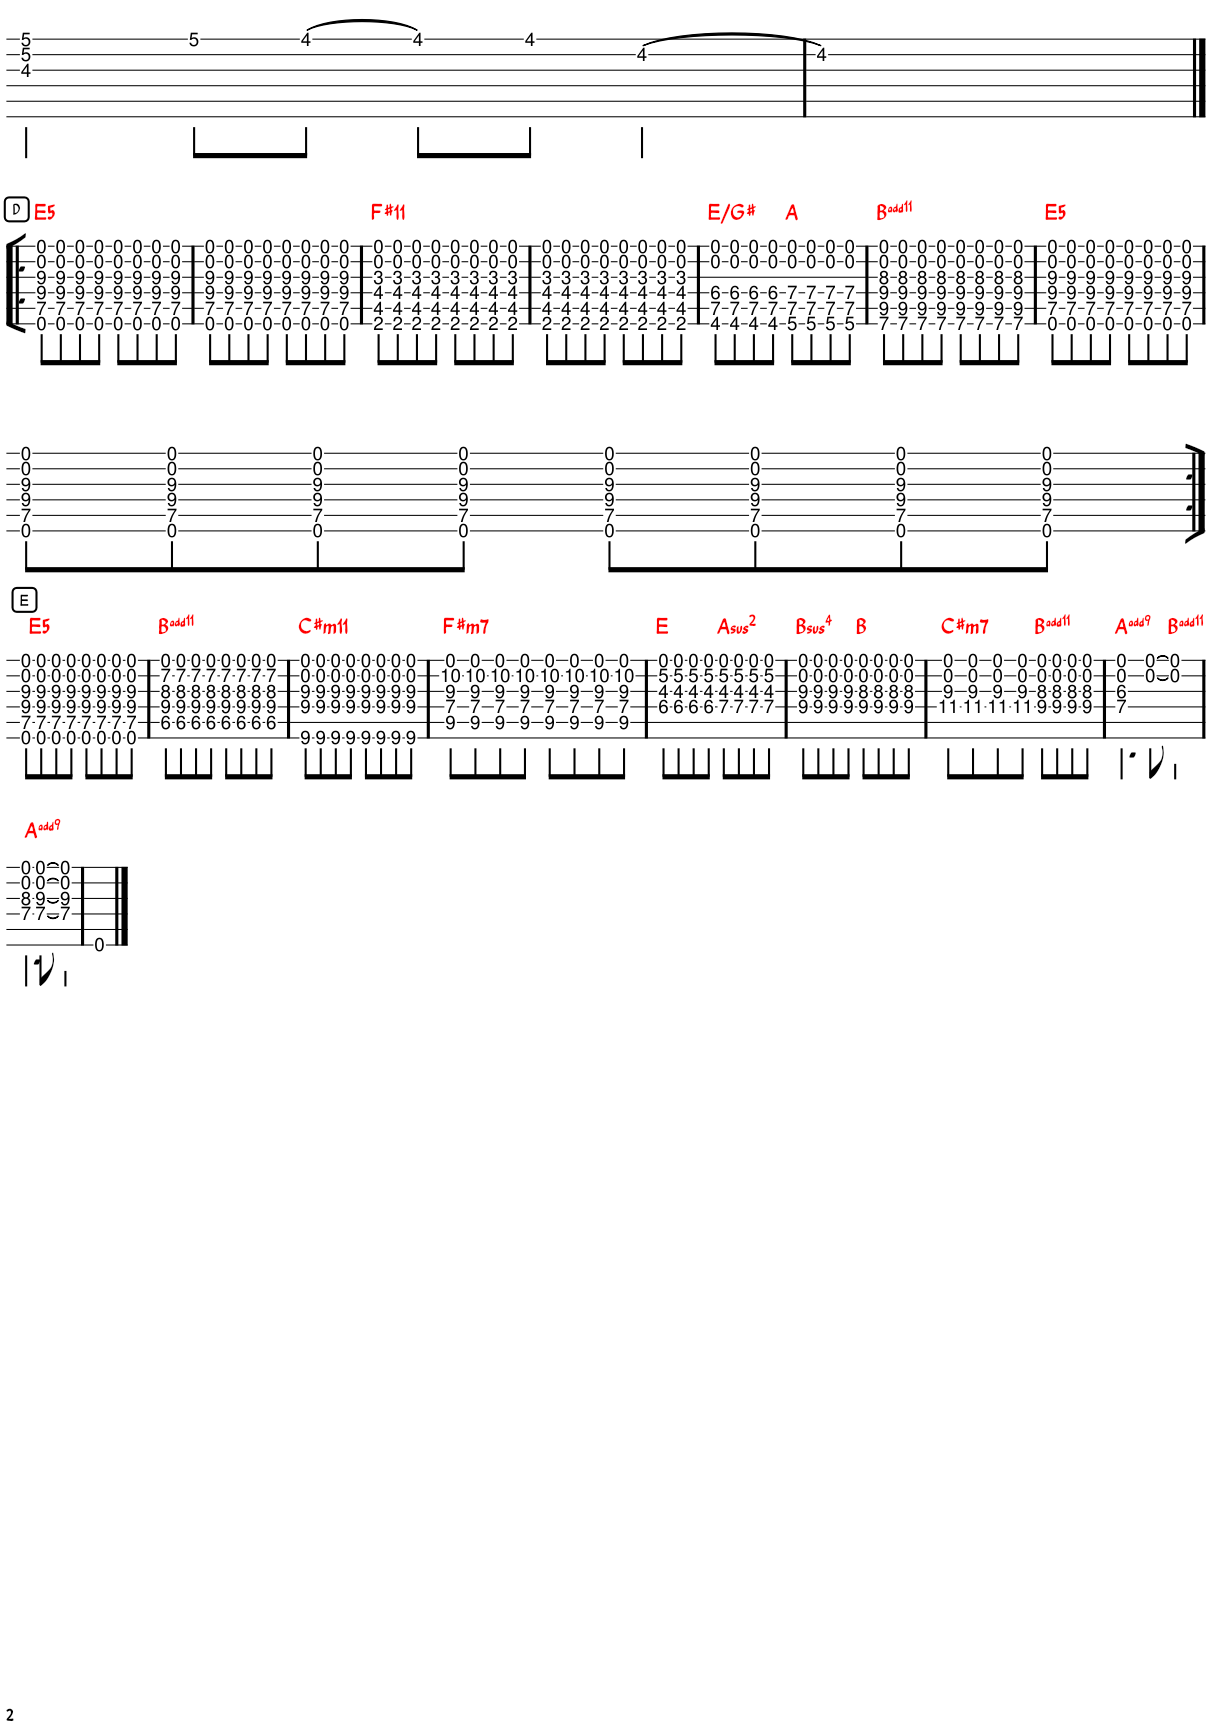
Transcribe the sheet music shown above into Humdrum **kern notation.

**kern	**kern	**harte
*part1	*part1	*part1
*staff2	*staff1	*
*I"Elektrische Gitarre	*	*
*I'E-Git.	*	*
!!LO:PB:g=z
*	*clefGv2	*
*k[]	*k[]	*
*M4/4	*M4/4	*
=46	=46	=46
4B\ 4e\ 4a\	4B 4e 4a	.
8a\L	8a\L	.
[8g#\J	[8g#X\J	.
8g#\L]	8g#\L]	.
8g#\J	8g#\J	.
[4e-\	[4e-X	.
=47	=47	=47
1e-]	1e-]	.
!!LO:LB:g=z
!!LO:REH:place=s1:a:B:rj:fs=7:t=D
=48|!:	=48|!:	=48|!:
!	!	!LO:H:kt=5
8EE\ 8E\ 8B\ 8e\ 8B\ 8e\L	8EE/ 8E/ 8B/ 8B/ 8e/ 8e/L	E:(1,5)
8EE\ 8E\ 8B\ 8e\ 8B\ 8e\	8EE/ 8E/ 8B/ 8B/ 8e/ 8e/J	.
8EE\ 8E\ 8B\ 8e\ 8B\ 8e\	8EE/ 8E/ 8B/ 8B/ 8e/ 8e/L	.
8EE\ 8E\ 8B\ 8e\ 8B\ 8e\J	8EE/ 8E/ 8B/ 8B/ 8e/ 8e/J	.
8EE\ 8E\ 8B\ 8e\ 8B\ 8e\L	8EE/ 8E/ 8B/ 8B/ 8e/ 8e/L	.
8EE\ 8E\ 8B\ 8e\ 8B\ 8e\	8EE/ 8E/ 8B/ 8B/ 8e/ 8e/J	.
8EE\ 8E\ 8B\ 8e\ 8B\ 8e\	8EE/ 8E/ 8B/ 8B/ 8e/ 8e/L	.
8EE\ 8E\ 8B\ 8e\ 8B\ 8e\J	8EE/ 8E/ 8B/ 8B/ 8e/ 8e/J	.
=49	=49	=49
8EE\ 8E\ 8B\ 8e\ 8B\ 8e\L	8EE/ 8E/ 8B/ 8B/ 8e/ 8e/L	.
8EE\ 8E\ 8B\ 8e\ 8B\ 8e\	8EE/ 8E/ 8B/ 8B/ 8e/ 8e/J	.
8EE\ 8E\ 8B\ 8e\ 8B\ 8e\	8EE/ 8E/ 8B/ 8B/ 8e/ 8e/L	.
8EE\ 8E\ 8B\ 8e\ 8B\ 8e\J	8EE/ 8E/ 8B/ 8B/ 8e/ 8e/J	.
8EE\ 8E\ 8B\ 8e\ 8B\ 8e\L	8EE/ 8E/ 8B/ 8B/ 8e/ 8e/L	.
8EE\ 8E\ 8B\ 8e\ 8B\ 8e\	8EE/ 8E/ 8B/ 8B/ 8e/ 8e/J	.
8EE\ 8E\ 8B\ 8e\ 8B\ 8e\	8EE/ 8E/ 8B/ 8B/ 8e/ 8e/L	.
8EE\ 8E\ 8B\ 8e\ 8B\ 8e\J	8EE/ 8E/ 8B/ 8B/ 8e/ 8e/J	.
=50	=50	=50
!	!	!LO:H:kt=11
8FF#\ 8C#\ 8F#\ 8B-\ 8B\ 8e\L	8FF#X/ 8C#X/ 8F#X/ 8B-X/ 8Bn/ 8e/L	F#:9(11)
8FF#\ 8C#\ 8F#\ 8B-\ 8B\ 8e\	8FF#/ 8C#/ 8F#/ 8B-X/ 8Bn/ 8e/J	.
8FF#\ 8C#\ 8F#\ 8B-\ 8B\ 8e\	8FF#/ 8C#/ 8F#/ 8B-X/ 8Bn/ 8e/L	.
8FF#\ 8C#\ 8F#\ 8B-\ 8B\ 8e\J	8FF#/ 8C#/ 8F#/ 8B-X/ 8Bn/ 8e/J	.
8FF#\ 8C#\ 8F#\ 8B-\ 8B\ 8e\L	8FF#/ 8C#/ 8F#/ 8B-X/ 8Bn/ 8e/L	.
8FF#\ 8C#\ 8F#\ 8B-\ 8B\ 8e\	8FF#/ 8C#/ 8F#/ 8B-X/ 8Bn/ 8e/J	.
8FF#\ 8C#\ 8F#\ 8B-\ 8B\ 8e\	8FF#/ 8C#/ 8F#/ 8B-X/ 8Bn/ 8e/L	.
8FF#\ 8C#\ 8F#\ 8B-\ 8B\ 8e\J	8FF#/ 8C#/ 8F#/ 8B-X/ 8Bn/ 8e/J	.
=51	=51	=51
8FF#\ 8C#\ 8F#\ 8B-\ 8B\ 8e\L	8FF#X/ 8C#X/ 8F#X/ 8B-X/ 8Bn/ 8e/L	.
8FF#\ 8C#\ 8F#\ 8B-\ 8B\ 8e\	8FF#/ 8C#/ 8F#/ 8B-X/ 8Bn/ 8e/J	.
8FF#\ 8C#\ 8F#\ 8B-\ 8B\ 8e\	8FF#/ 8C#/ 8F#/ 8B-X/ 8Bn/ 8e/L	.
8FF#\ 8C#\ 8F#\ 8B-\ 8B\ 8e\J	8FF#/ 8C#/ 8F#/ 8B-X/ 8Bn/ 8e/J	.
8FF#\ 8C#\ 8F#\ 8B-\ 8B\ 8e\L	8FF#/ 8C#/ 8F#/ 8B-X/ 8Bn/ 8e/L	.
8FF#\ 8C#\ 8F#\ 8B-\ 8B\ 8e\	8FF#/ 8C#/ 8F#/ 8B-X/ 8Bn/ 8e/J	.
8FF#\ 8C#\ 8F#\ 8B-\ 8B\ 8e\	8FF#/ 8C#/ 8F#/ 8B-X/ 8Bn/ 8e/L	.
8FF#\ 8C#\ 8F#\ 8B-\ 8B\ 8e\J	8FF#/ 8C#/ 8F#/ 8B-X/ 8Bn/ 8e/J	.
=52	=52	=52
8GG#\ 8E\ 8G#\ 8B\ 8e\L	8GG#X/ 8E/ 8G#X/ 8B/ 8e/L	E:maj/3
8GG#\ 8E\ 8G#\ 8B\ 8e\	8GG#/ 8E/ 8G#/ 8B/ 8e/J	.
8GG#\ 8E\ 8G#\ 8B\ 8e\	8GG#/ 8E/ 8G#/ 8B/ 8e/L	.
8GG#\ 8E\ 8G#\ 8B\ 8e\J	8GG#/ 8E/ 8G#/ 8B/ 8e/J	.
8AA\ 8E\ 8A\ 8B\ 8e\L	8AA/ 8E/ 8A/ 8B/ 8e/L	A:maj
8AA\ 8E\ 8A\ 8B\ 8e\	8AA/ 8E/ 8A/ 8B/ 8e/J	.
8AA\ 8E\ 8A\ 8B\ 8e\	8AA/ 8E/ 8A/ 8B/ 8e/L	.
8AA\ 8E\ 8A\ 8B\ 8e\J	8AA/ 8E/ 8A/ 8B/ 8e/J	.
=53	=53	=53
8BB\ 8F#\ 8B\ 8e-\ 8B\ 8e\L	8BB/ 8F#X/ 8B/ 8B/ 8e-X/ 8en/L	B:maj(11)
8BB\ 8F#\ 8B\ 8e-\ 8B\ 8e\	8BB/ 8F#/ 8B/ 8B/ 8e-X/ 8en/J	.
8BB\ 8F#\ 8B\ 8e-\ 8B\ 8e\	8BB/ 8F#/ 8B/ 8B/ 8e-X/ 8en/L	.
8BB\ 8F#\ 8B\ 8e-\ 8B\ 8e\J	8BB/ 8F#/ 8B/ 8B/ 8e-X/ 8en/J	.
8BB\ 8F#\ 8B\ 8e-\ 8B\ 8e\L	8BB/ 8F#/ 8B/ 8B/ 8e-X/ 8en/L	.
8BB\ 8F#\ 8B\ 8e-\ 8B\ 8e\	8BB/ 8F#/ 8B/ 8B/ 8e-X/ 8en/J	.
8BB\ 8F#\ 8B\ 8e-\ 8B\ 8e\	8BB/ 8F#/ 8B/ 8B/ 8e-X/ 8en/L	.
8BB\ 8F#\ 8B\ 8e-\ 8B\ 8e\J	8BB/ 8F#/ 8B/ 8B/ 8e-X/ 8en/J	.
=54	=54	=54
!	!	!LO:H:kt=5
8EE\ 8E\ 8B\ 8e\ 8B\ 8e\L	8EE/ 8E/ 8B/ 8B/ 8e/ 8e/L	E:(1,5)
8EE\ 8E\ 8B\ 8e\ 8B\ 8e\	8EE/ 8E/ 8B/ 8B/ 8e/ 8e/J	.
8EE\ 8E\ 8B\ 8e\ 8B\ 8e\	8EE/ 8E/ 8B/ 8B/ 8e/ 8e/L	.
8EE\ 8E\ 8B\ 8e\ 8B\ 8e\J	8EE/ 8E/ 8B/ 8B/ 8e/ 8e/J	.
8EE\ 8E\ 8B\ 8e\ 8B\ 8e\L	8EE/ 8E/ 8B/ 8B/ 8e/ 8e/L	.
8EE\ 8E\ 8B\ 8e\ 8B\ 8e\	8EE/ 8E/ 8B/ 8B/ 8e/ 8e/J	.
8EE\ 8E\ 8B\ 8e\ 8B\ 8e\	8EE/ 8E/ 8B/ 8B/ 8e/ 8e/L	.
8EE\ 8E\ 8B\ 8e\ 8B\ 8e\J	8EE/ 8E/ 8B/ 8B/ 8e/ 8e/J	.
!!LO:LB:g=z
=55	=55	=55
8EE\ 8E\ 8B\ 8e\ 8B\ 8e\L	8EE/ 8E/ 8B/ 8B/ 8e/ 8e/L	.
8EE\ 8E\ 8B\ 8e\ 8B\ 8e\	8EE/ 8E/ 8B/ 8B/ 8e/ 8e/J	.
8EE\ 8E\ 8B\ 8e\ 8B\ 8e\	8EE/ 8E/ 8B/ 8B/ 8e/ 8e/L	.
8EE\ 8E\ 8B\ 8e\ 8B\ 8e\J	8EE/ 8E/ 8B/ 8B/ 8e/ 8e/J	.
8EE\ 8E\ 8B\ 8e\ 8B\ 8e\L	8EE/ 8E/ 8B/ 8B/ 8e/ 8e/L	.
8EE\ 8E\ 8B\ 8e\ 8B\ 8e\	8EE/ 8E/ 8B/ 8B/ 8e/ 8e/J	.
8EE\ 8E\ 8B\ 8e\ 8B\ 8e\	8EE/ 8E/ 8B/ 8B/ 8e/ 8e/L	.
8EE\ 8E\ 8B\ 8e\ 8B\ 8e\J	8EE/ 8E/ 8B/ 8B/ 8e/ 8e/J	.
!!LO:LB:g=z
!!LO:REH:place=s1:a:B:rj:fs=7:t=E
=56:|!	=56:|!	=56:|!
!	!	!LO:H:kt=5
8EE\ 8E\ 8B\ 8e\ 8B\ 8e\L	8EE/ 8E/ 8B/ 8B/ 8e/ 8e/L	E:(1,5)
8EE\ 8E\ 8B\ 8e\ 8B\ 8e\	8EE/ 8E/ 8B/ 8B/ 8e/ 8e/J	.
8EE\ 8E\ 8B\ 8e\ 8B\ 8e\	8EE/ 8E/ 8B/ 8B/ 8e/ 8e/L	.
8EE\ 8E\ 8B\ 8e\ 8B\ 8e\J	8EE/ 8E/ 8B/ 8B/ 8e/ 8e/J	.
8EE\ 8E\ 8B\ 8e\ 8B\ 8e\L	8EE/ 8E/ 8B/ 8B/ 8e/ 8e/L	.
8EE\ 8E\ 8B\ 8e\ 8B\ 8e\	8EE/ 8E/ 8B/ 8B/ 8e/ 8e/J	.
8EE\ 8E\ 8B\ 8e\ 8B\ 8e\	8EE/ 8E/ 8B/ 8B/ 8e/ 8e/L	.
8EE\ 8E\ 8B\ 8e\ 8B\ 8e\J	8EE/ 8E/ 8B/ 8B/ 8e/ 8e/J	.
=57	=57	=57
8E-\ 8B\ 8e-\ 8f#\ 8e\L	8E-X\ 8B\ 8e-X\ 8en\ 8f#X\L	B:maj(11)
8E-\ 8B\ 8e-\ 8f#\ 8e\	8E-\ 8B\ 8e-X\ 8en\ 8f#\J	.
8E-\ 8B\ 8e-\ 8f#\ 8e\	8E-\ 8B\ 8e-X\ 8en\ 8f#\L	.
8E-\ 8B\ 8e-\ 8f#\ 8e\J	8E-\ 8B\ 8e-X\ 8en\ 8f#\J	.
8E-\ 8B\ 8e-\ 8f#\ 8e\L	8E-\ 8B\ 8e-X\ 8en\ 8f#\L	.
8E-\ 8B\ 8e-\ 8f#\ 8e\	8E-\ 8B\ 8e-X\ 8en\ 8f#\J	.
8E-\ 8B\ 8e-\ 8f#\ 8e\	8E-\ 8B\ 8e-X\ 8en\ 8f#\L	.
8E-\ 8B\ 8e-\ 8f#\ 8e\J	8E-\ 8B\ 8e-X\ 8en\ 8f#\J	.
=58	=58	=58
!	!	!LO:H:kt=m11
8D-\ 8B\ 8e\ 8B\ 8e\L	8D-X/ 8B/ 8B/ 8e/ 8e/L	C#:min9(11)
8D-\ 8B\ 8e\ 8B\ 8e\	8D-/ 8B/ 8B/ 8e/ 8e/J	.
8C#\ 8B\ 8e\ 8B\ 8e\	8C#X/ 8B/ 8B/ 8e/ 8e/L	.
8D-\ 8B\ 8e\ 8B\ 8e\J	8D-/ 8B/ 8B/ 8e/ 8e/J	.
8D-\ 8B\ 8e\ 8B\ 8e\L	8D-/ 8B/ 8B/ 8e/ 8e/L	.
8D-\ 8B\ 8e\ 8B\ 8e\	8D-/ 8B/ 8B/ 8e/ 8e/J	.
8D-\ 8B\ 8e\ 8B\ 8e\	8D-/ 8B/ 8B/ 8e/ 8e/L	.
8D-\ 8B\ 8e\ 8B\ 8e\J	8D-/ 8B/ 8B/ 8e/ 8e/J	.
=59	=59	=59
!	!	!LO:H:kt=m7
8F#\ 8A\ 8e\ 8a\ 8e\L	8F#X\ 8A\ 8e\ 8e\ 8a\L	F#:min7
8F#\ 8A\ 8e\ 8a\ 8e\	8F#\ 8A\ 8e\ 8e\ 8a\J	.
8F#\ 8A\ 8e\ 8a\ 8e\	8F#\ 8A\ 8e\ 8e\ 8a\L	.
8F#\ 8A\ 8e\ 8a\ 8e\J	8F#\ 8A\ 8e\ 8e\ 8a\J	.
8F#\ 8A\ 8e\ 8a\ 8e\L	8F#\ 8A\ 8e\ 8e\ 8a\L	.
8F#\ 8A\ 8e\ 8a\ 8e\	8F#\ 8A\ 8e\ 8e\ 8a\J	.
8F#\ 8A\ 8e\ 8a\ 8e\	8F#\ 8A\ 8e\ 8e\ 8a\L	.
8F#\ 8A\ 8e\ 8a\ 8e\J	8F#\ 8A\ 8e\ 8e\ 8a\J	.
=60	=60	=60
8G#\ 8B\ 8e\ 8e\L	8G#X\ 8B\ 8e\ 8e\L	E:maj
8G#\ 8B\ 8e\ 8e\	8G#\ 8B\ 8e\ 8e\J	.
8G#\ 8B\ 8e\ 8e\	8G#\ 8B\ 8e\ 8e\L	.
8G#\ 8B\ 8e\ 8e\J	8G#\ 8B\ 8e\ 8e\J	.
!	!	!LO:H:kt=2
8A\ 8B\ 8e\ 8e\L	8A\ 8B\ 8e\ 8e\L	A:(1,2,5)
8A\ 8B\ 8e\ 8e\	8A\ 8B\ 8e\ 8e\J	.
8A\ 8B\ 8e\ 8e\	8A\ 8B\ 8e\ 8e\L	.
8A\ 8B\ 8e\ 8e\J	8A\ 8B\ 8e\ 8e\J	.
=61	=61	=61
!	!	!LO:H:kt=4
8B\ 8e\ 8B\ 8e\L	8B\ 8B\ 8e\ 8e\L	B:sus4
8B\ 8e\ 8B\ 8e\	8B\ 8B\ 8e\ 8e\J	.
8B\ 8e\ 8B\ 8e\	8B\ 8B\ 8e\ 8e\L	.
8B\ 8e\ 8B\ 8e\J	8B\ 8B\ 8e\ 8e\J	.
8B\ 8e-\ 8B\ 8e\L	8B\ 8B\ 8e-X\ 8en\L	B:maj
8B\ 8e-\ 8B\ 8e\	8B\ 8B\ 8e-X\ 8en\J	.
8B\ 8e-\ 8B\ 8e\	8B\ 8B\ 8e-X\ 8en\L	.
8B\ 8e-\ 8B\ 8e\J	8B\ 8B\ 8e-X\ 8en\J	.
=62	=62	=62
!	!	!LO:H:kt=m7
8c#\ 8e\ 8B\ 8e\L	8B\ 8c#X\ 8e\ 8e\L	C#:min7
8c#\ 8e\ 8B\ 8e\	8B\ 8c#\ 8e\ 8e\J	.
8c#\ 8e\ 8B\ 8e\	8B\ 8c#\ 8e\ 8e\L	.
8c#\ 8e\ 8B\ 8e\J	8B\ 8c#\ 8e\ 8e\J	.
8B\ 8e-\ 8B\ 8e\L	8B\ 8B\ 8e-X\ 8en\L	B:maj(11)
8B\ 8e-\ 8B\ 8e\	8B\ 8B\ 8e-X\ 8en\J	.
8B\ 8e-\ 8B\ 8e\	8B\ 8B\ 8e-X\ 8en\L	.
8B\ 8e-\ 8B\ 8e\J	8B\ 8B\ 8e-X\ 8en\J	.
=63	=63	=63
4.A\ 4.c#\ 4.B\ 4.e\	4.A 4.B 4.c#X 4.e	A:maj(9)
[8B\ [8e\	[8B [8e	.
2B\] 2e\]	2B] 2e]	B:maj(11)
!!LO:LB:g=z
=64	=64	=64
4.A\ 4.e-\ 4.B\ 4.e\	4.A 4.B 4.e-X 4.en	A:maj(9)
[8A\ [8e\ [8B\ [8e\	[8A [8B [8e [8e	.
2A\] 2e\] 2B\] 2e\]	2A] 2B] 2e] 2e]	.
=65	=65	=65
1EE	1EE	.
==	==	==
*-	*-	*-
